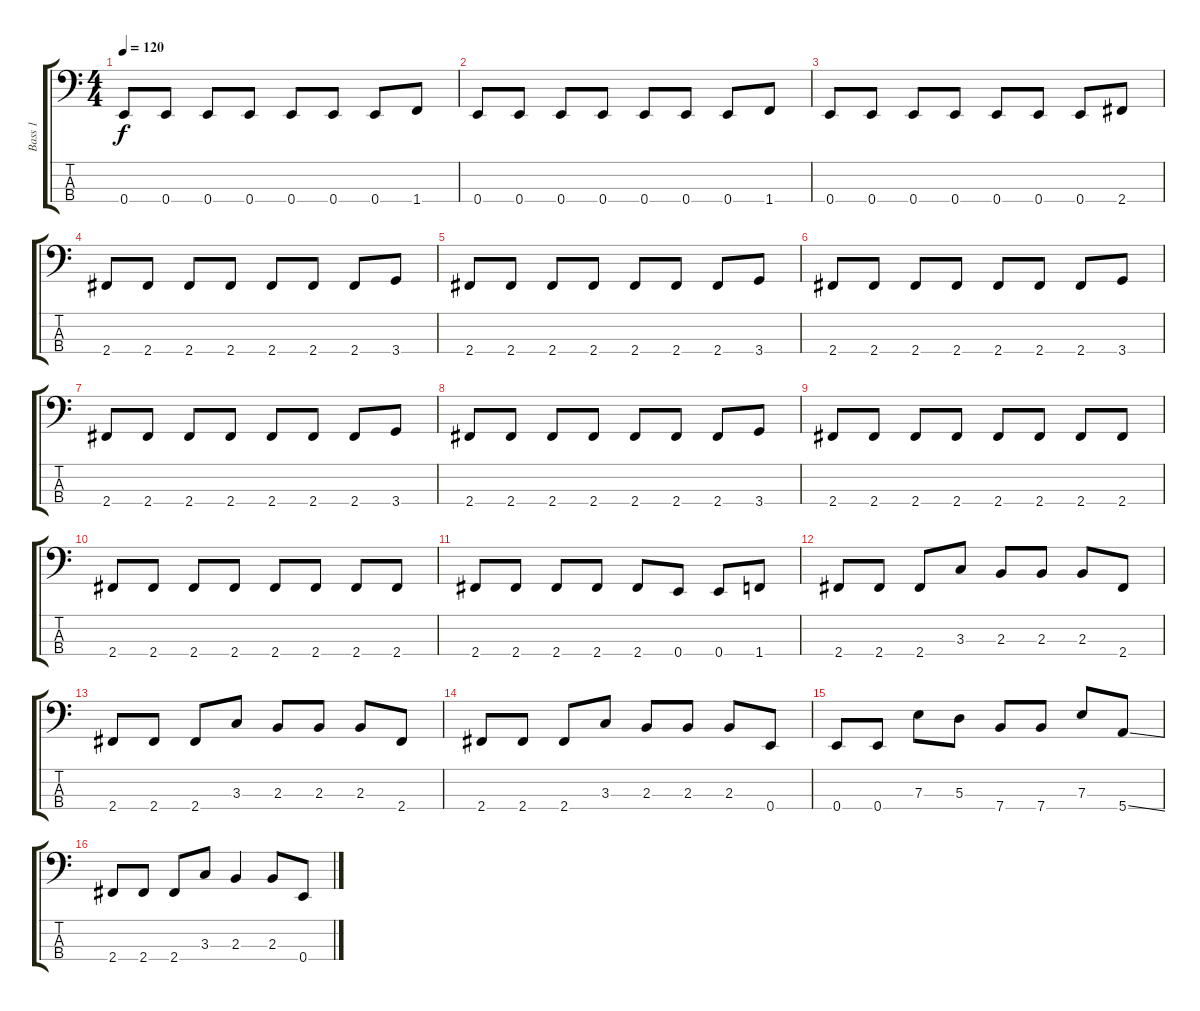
\track ("Bass 1" "Bass 1") {instrument electricbasspick}
\staff {score tabs}
\tuning (G2 D2 A1 E1) {hide}
\ts (4 4)
\tempo 120
\clef f4
\ks c
0.4.8{dy f} 0.4.8 0.4.8 0.4.8 0.4.8 0.4.8 0.4.8 1.4.8 |
0.4.8 0.4.8 0.4.8 0.4.8 0.4.8 0.4.8 0.4.8 1.4.8 |
0.4.8 0.4.8 0.4.8 0.4.8 0.4.8 0.4.8 0.4.8 2.4.8 |
2.4.8 2.4.8 2.4.8 2.4.8 2.4.8 2.4.8 2.4.8 3.4.8 |
2.4.8 2.4.8 2.4.8 2.4.8 2.4.8 2.4.8 2.4.8 3.4.8 |
2.4.8 2.4.8 2.4.8 2.4.8 2.4.8 2.4.8 2.4.8 3.4.8 |
2.4.8 2.4.8 2.4.8 2.4.8 2.4.8 2.4.8 2.4.8 3.4.8 |
2.4.8 2.4.8 2.4.8 2.4.8 2.4.8 2.4.8 2.4.8 3.4.8 |
2.4.8 2.4.8 2.4.8 2.4.8 2.4.8 2.4.8 2.4.8 2.4.8 |
2.4.8 2.4.8 2.4.8 2.4.8 2.4.8 2.4.8 2.4.8 2.4.8 |
2.4.8 2.4.8 2.4.8 2.4.8 2.4.8 0.4.8 0.4.8 1.4.8 |
2.4.8 2.4.8 2.4.8 3.3.8 2.3.8 2.3.8 2.3.8 2.4.8 |
2.4.8 2.4.8 2.4.8 3.3.8 2.3.8 2.3.8 2.3.8 2.4.8 |
2.4.8 2.4.8 2.4.8 3.3.8 2.3.8 2.3.8 2.3.8 0.4.8 |
0.4.8 0.4.8 7.3.8 5.3.8 7.4.8 7.4.8 7.3.8 5.4{ss}.8 |
2.4.8 2.4.8 2.4.8 3.3.8 2.3.4 2.3.8 0.4.8
